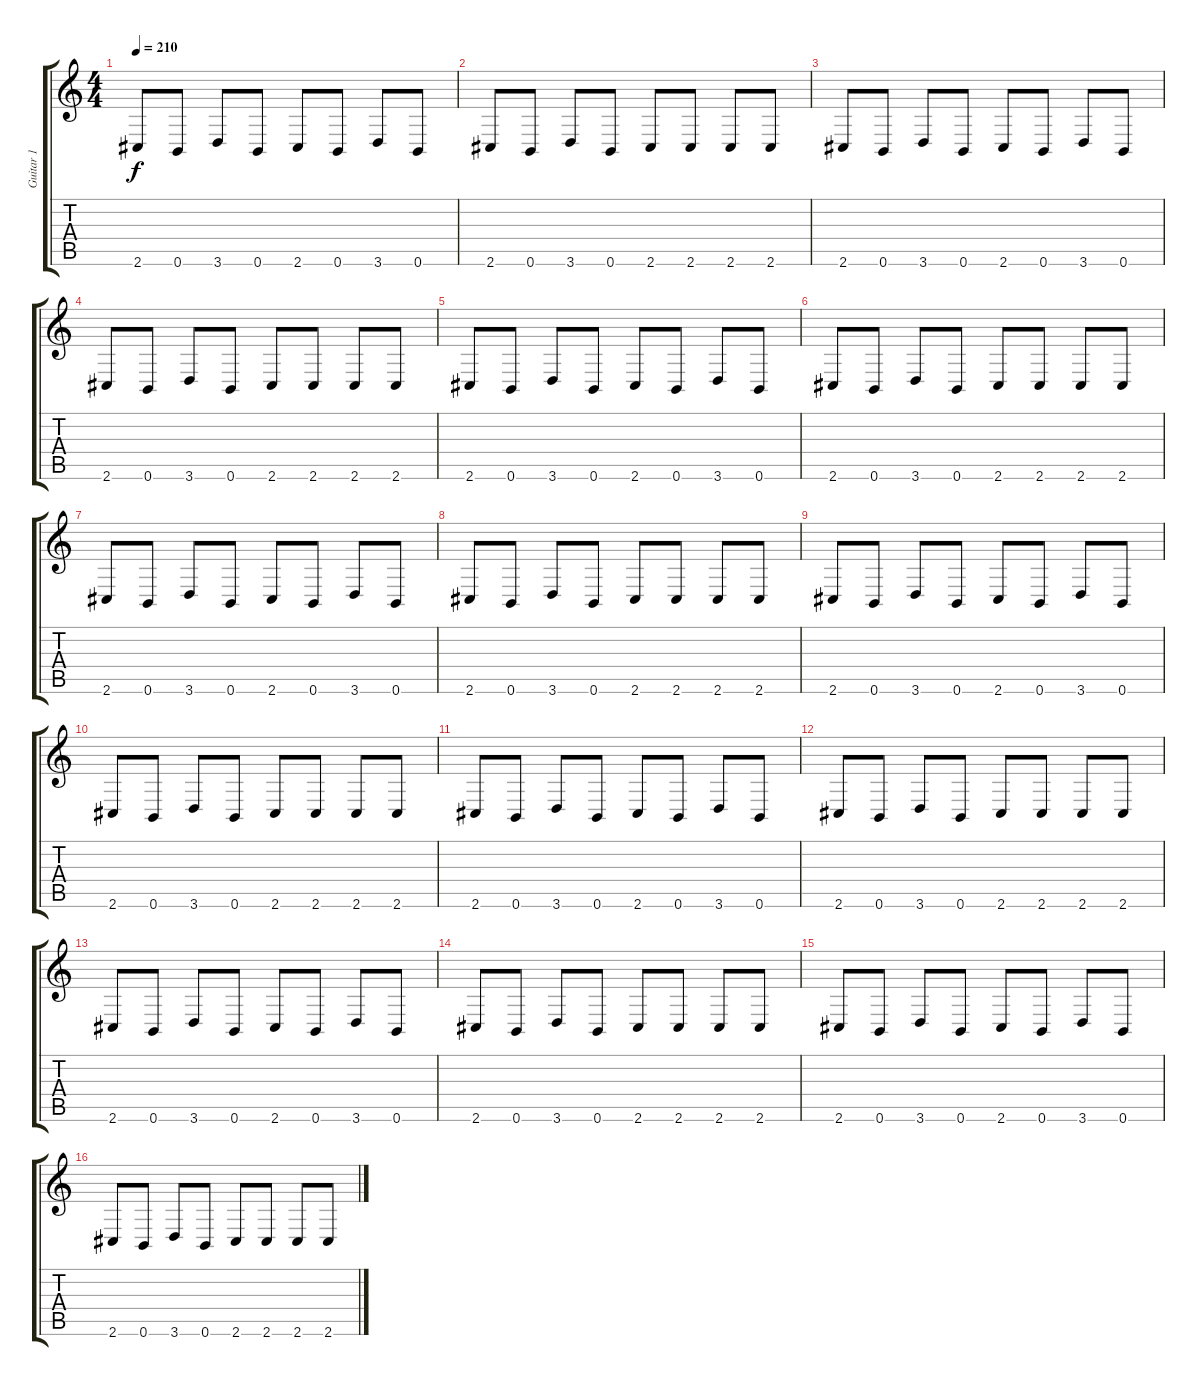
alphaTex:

\track ("Guitar 1" "Guitar 1") {instrument distortionguitar}
\staff {score tabs}
\tuning (Db4 Ab3 E3 B2 Gb2 B1) {hide}
\ts (4 4)
\tempo 210
\clef g2
\ks c
2.6.8{dy f} 0.6.8 3.6.8 0.6.8 2.6.8 0.6.8 3.6.8 0.6.8 |
2.6.8 0.6.8 3.6.8 0.6.8 2.6.8 2.6.8 2.6.8 2.6.8 |
2.6.8 0.6.8 3.6.8 0.6.8 2.6.8 0.6.8 3.6.8 0.6.8 |
2.6.8 0.6.8 3.6.8 0.6.8 2.6.8 2.6.8 2.6.8 2.6.8 |
2.6.8 0.6.8 3.6.8 0.6.8 2.6.8 0.6.8 3.6.8 0.6.8 |
2.6.8 0.6.8 3.6.8 0.6.8 2.6.8 2.6.8 2.6.8 2.6.8 |
2.6.8 0.6.8 3.6.8 0.6.8 2.6.8 0.6.8 3.6.8 0.6.8 |
2.6.8 0.6.8 3.6.8 0.6.8 2.6.8 2.6.8 2.6.8 2.6.8 |
2.6.8 0.6.8 3.6.8 0.6.8 2.6.8 0.6.8 3.6.8 0.6.8 |
2.6.8 0.6.8 3.6.8 0.6.8 2.6.8 2.6.8 2.6.8 2.6.8 |
2.6.8 0.6.8 3.6.8 0.6.8 2.6.8 0.6.8 3.6.8 0.6.8 |
2.6.8 0.6.8 3.6.8 0.6.8 2.6.8 2.6.8 2.6.8 2.6.8 |
2.6.8 0.6.8 3.6.8 0.6.8 2.6.8 0.6.8 3.6.8 0.6.8 |
2.6.8 0.6.8 3.6.8 0.6.8 2.6.8 2.6.8 2.6.8 2.6.8 |
2.6.8 0.6.8 3.6.8 0.6.8 2.6.8 0.6.8 3.6.8 0.6.8 |
2.6.8 0.6.8 3.6.8 0.6.8 2.6.8 2.6.8 2.6.8 2.6.8
